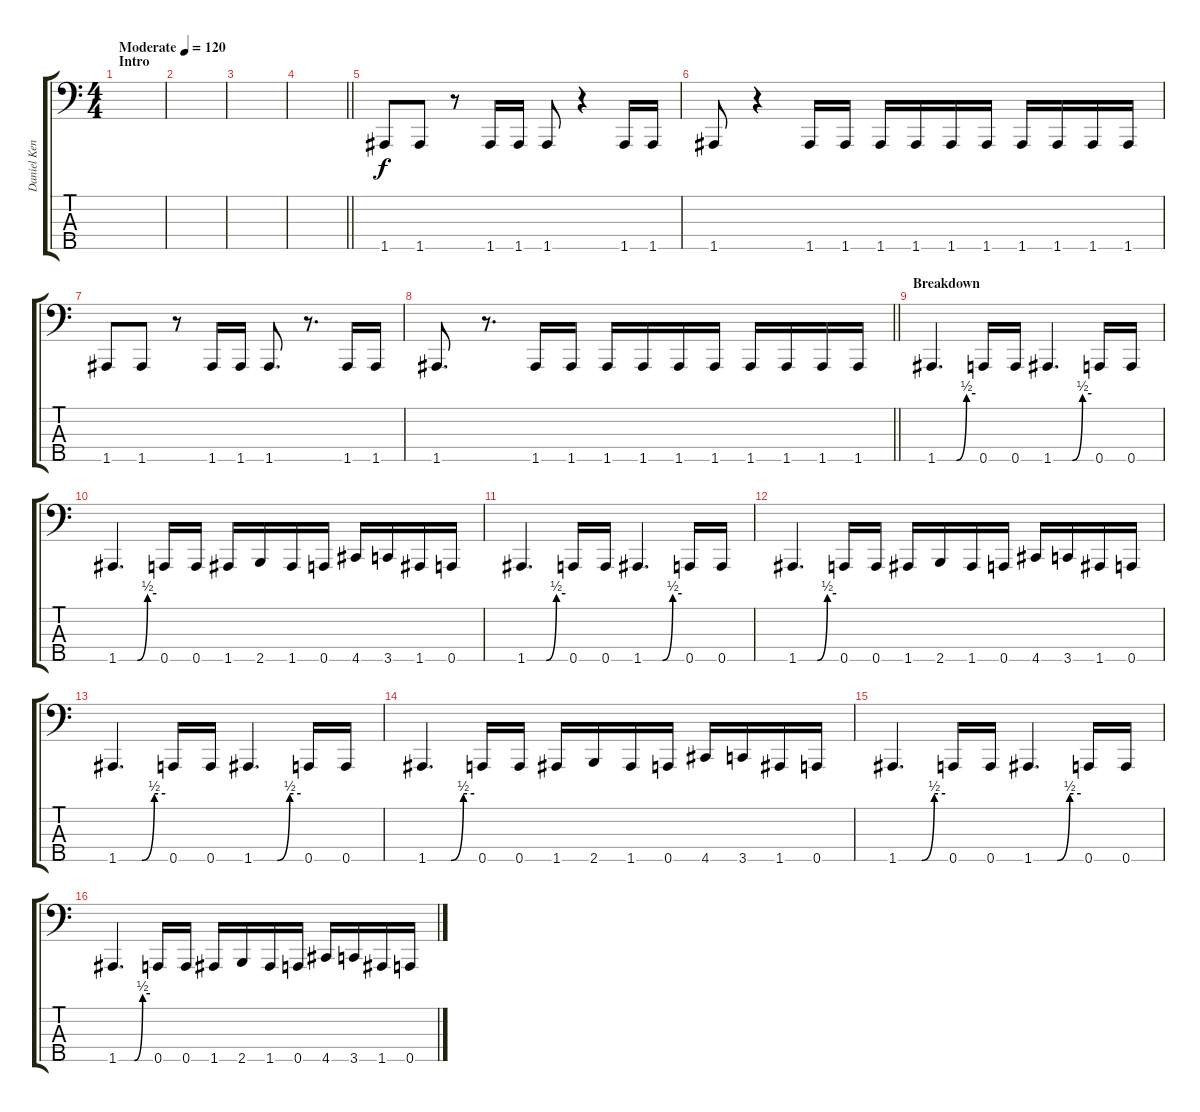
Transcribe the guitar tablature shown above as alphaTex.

\track ("Daniel Kenny - Bass" "Daniel Ken") {instrument electricbassfinger}
\staff {score tabs}
\tuning (G2 D2 A1 E1 A0) {hide}
\ts (4 4)
\section ("" "Intro")
\tempo (120 "Moderate")
\clef f4
\ks c
|
|
|
\barLineRight lightlight
|
\section ("" "")
1.5.8 1.5.8 r.8 1.5.16 1.5.16 1.5.8 r.4 1.5.16 1.5.16 |
1.5.8 r.4 1.5.16 1.5.16 1.5.16 1.5.16 1.5.16 1.5.16 1.5.16 1.5.16 1.5.16 1.5.16 |
1.5.8 1.5.8 r.8 1.5.16 1.5.16 1.5.8{d} r.8{d} 1.5.16 1.5.16 |
\barLineRight lightlight
1.5.8{d} r.8{d} 1.5.16 1.5.16 1.5.16 1.5.16 1.5.16 1.5.16 1.5.16 1.5.16 1.5.16 1.5.16 |
\section ("" "Breakdown")
1.5{be (custom 0 0 30 0 46 2 60 2)}.4{d} 0.5.16 0.5.16 1.5{be (custom 0 0 30 0 46 2 60 2)}.4{d} 0.5.16 0.5.16 |
1.5{be (custom 0 0 30 0 46 2 60 2)}.4{d} 0.5.16 0.5.16 1.5.16 2.5.16 1.5.16 0.5.16 4.5.16 3.5.16 1.5.16 0.5.16 |
1.5{be (custom 0 0 30 0 46 2 60 2)}.4{d} 0.5.16 0.5.16 1.5{be (custom 0 0 30 0 46 2 60 2)}.4{d} 0.5.16 0.5.16 |
1.5{be (custom 0 0 30 0 46 2 60 2)}.4{d} 0.5.16 0.5.16 1.5.16 2.5.16 1.5.16 0.5.16 4.5.16 3.5.16 1.5.16 0.5.16 |
1.5{be (custom 0 0 30 0 46 2 60 2)}.4{d} 0.5.16 0.5.16 1.5{be (custom 0 0 30 0 46 2 60 2)}.4{d} 0.5.16 0.5.16 |
1.5{be (custom 0 0 30 0 46 2 60 2)}.4{d} 0.5.16 0.5.16 1.5.16 2.5.16 1.5.16 0.5.16 4.5.16 3.5.16 1.5.16 0.5.16 |
1.5{be (custom 0 0 30 0 46 2 60 2)}.4{d} 0.5.16 0.5.16 1.5{be (custom 0 0 30 0 46 2 60 2)}.4{d} 0.5.16 0.5.16 |
1.5{be (custom 0 0 30 0 46 2 60 2)}.4{d} 0.5.16 0.5.16 1.5.16 2.5.16 1.5.16 0.5.16 4.5.16 3.5.16 1.5.16 0.5.16
